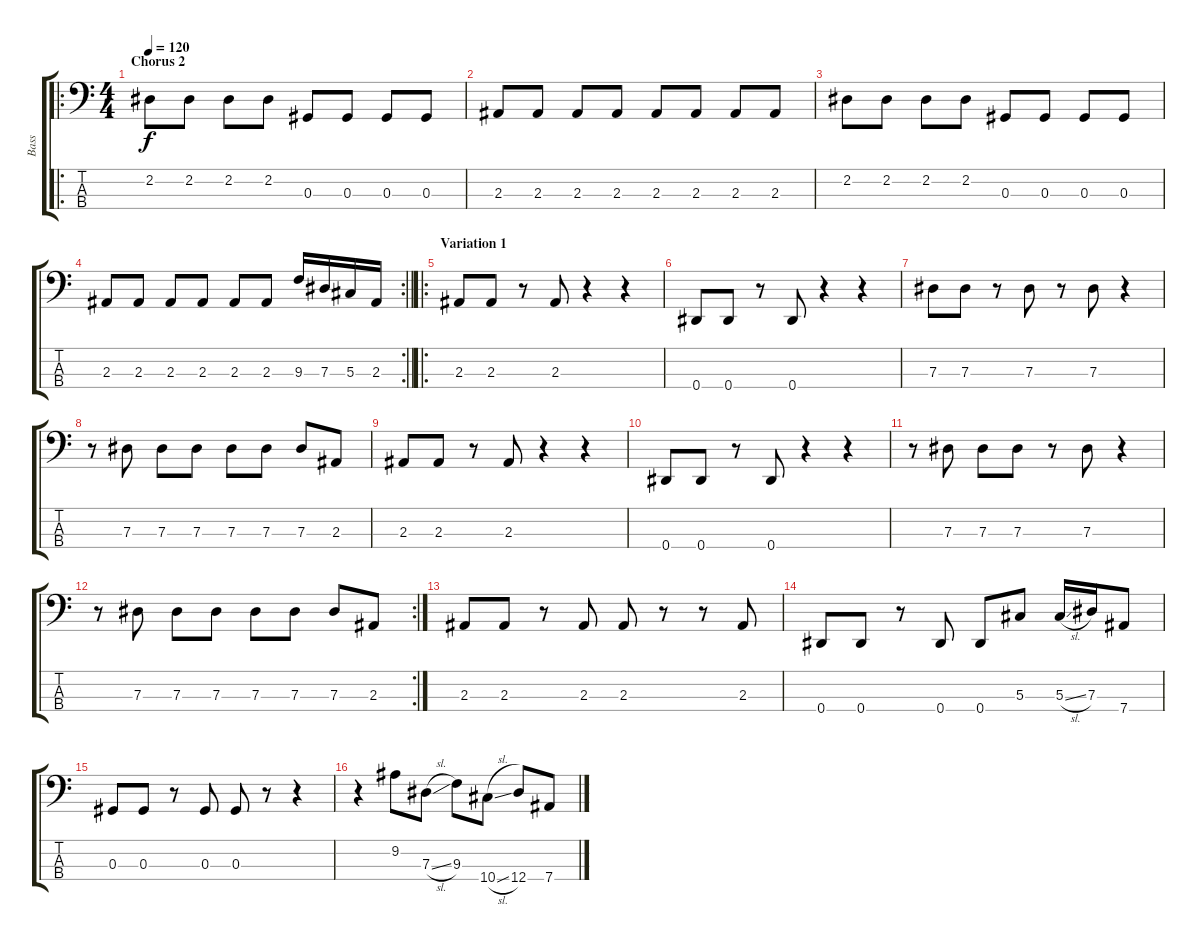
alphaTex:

\track ("Bass" "Bass") {instrument electricbassfinger}
\staff {score tabs}
\tuning (Gb2 Db2 Ab1 Eb1) {hide}
\ro
\ts (4 4)
\section ("" "Chorus 2")
\tempo 120
\clef f4
\ks c
2.2.8{dy f} 2.2.8 2.2.8 2.2.8 0.3.8 0.3.8 0.3.8 0.3.8 |
2.3.8 2.3.8 2.3.8 2.3.8 2.3.8 2.3.8 2.3.8 2.3.8 |
2.2.8 2.2.8 2.2.8 2.2.8 0.3.8 0.3.8 0.3.8 0.3.8 |
\rc 2
\barLineRight lightlight
2.3.8 2.3.8 2.3.8 2.3.8 2.3.8 2.3.8 9.3.16 7.3.16 5.3.16 2.3.16 |
\ro
\section ("" "Variation 1")
2.3.8 2.3.8 r.8 2.3.8 r.4 r.4 |
0.4.8 0.4.8 r.8 0.4.8 r.4 r.4 |
7.3.8 7.3.8 r.8 7.3.8 r.8 7.3.8 r.4 |
r.8 7.3.8 7.3.8 7.3.8 7.3.8 7.3.8 7.3.8 2.3.8 |
2.3.8 2.3.8 r.8 2.3.8 r.4 r.4 |
0.4.8 0.4.8 r.8 0.4.8 r.4 r.4 |
r.8 7.3.8 7.3.8 7.3.8 r.8 7.3.8 r.4 |
\rc 2
r.8 7.3.8 7.3.8 7.3.8 7.3.8 7.3.8 7.3.8 2.3.8 |
2.3.8 2.3.8 r.8 2.3.8 2.3.8 r.8 r.8 2.3.8 |
0.4.8 0.4.8 r.8 0.4.8 0.4.8 5.3.8 5.3{sl}.16 7.3.16 7.4.8 |
0.3.8 0.3.8 r.8 0.3.8 0.3.8 r.8 r.4 |
r.4 9.2.8 7.3{sl}.8 9.3.8 10.4{sl}.8 12.4.8 7.4.8
